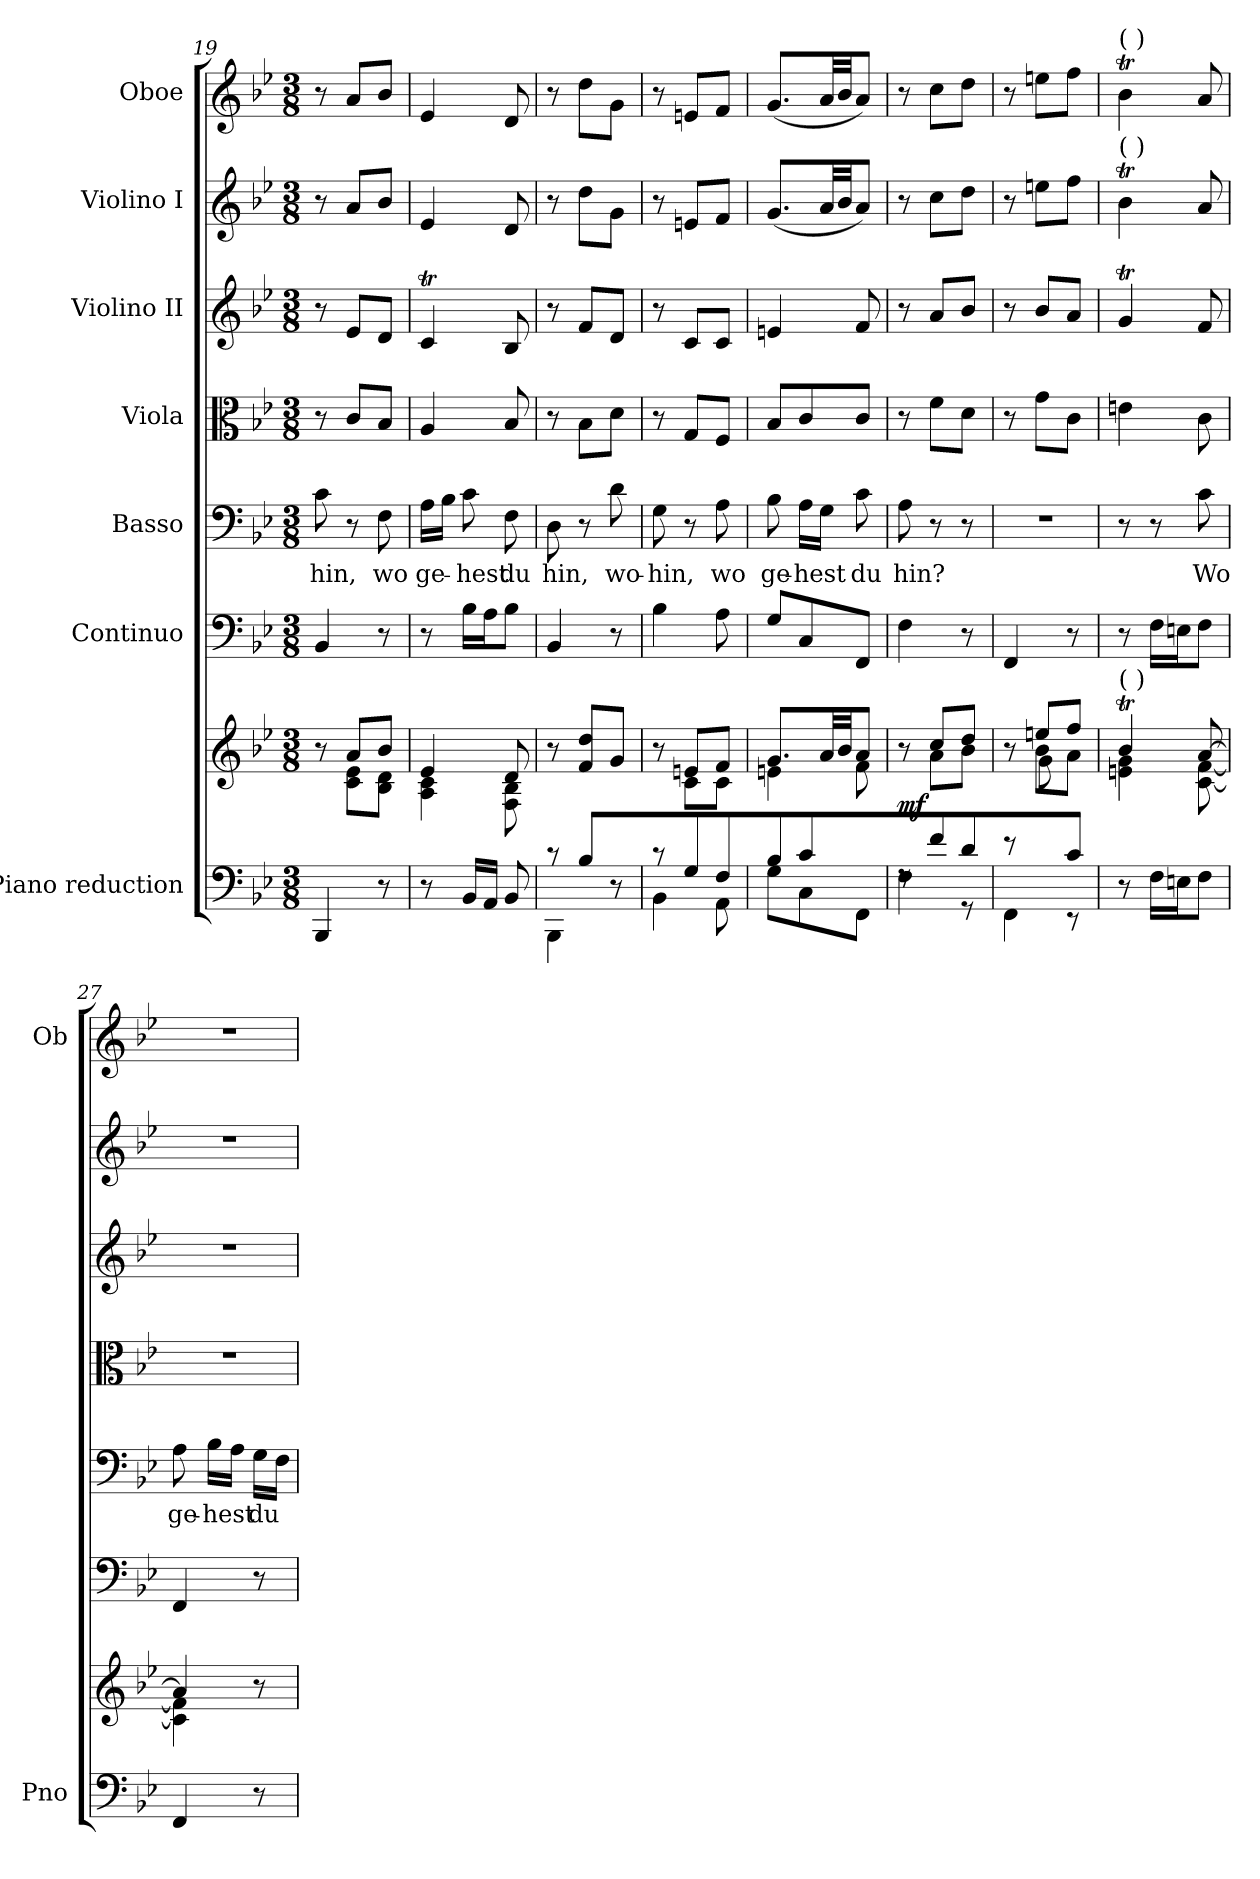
**kern	**kern	**dynam	**kern	**kern	**text	**kern	**kern	**kern	**kern
*part7	*part7	*part7	*part6	*part5	*part5	*part4	*part3	*part2	*part1
*staff8	*staff7	*staff7/8	*staff6	*staff5	*staff5	*staff4	*staff3	*staff2	*staff1
*I"Piano reduction	*	*	*I"Continuo	*I"Basso	*	*I"Viola	*I"Violino II	*I"Violino I	*I"Oboe
*I'Pno	*	*	*	*	*	*	*	*	*I'Ob
*clefF4	*clefG2	*	*clefF4	*clefF4	*	*clefC3	*clefG2	*clefG2	*clefG2
*k[b-e-]	*k[b-e-]	*	*k[b-e-]	*k[b-e-]	*	*k[b-e-]	*k[b-e-]	*k[b-e-]	*k[b-e-]
*M3/8	*M3/8	*	*M3/8	*M3/8	*	*M3/8	*M3/8	*M3/8	*M3/8
=19	=19	=19	=19	=19	=19	=19	=19	=19	=19
*	*^	*	*	*	*	*	*	*	*
!	!	!	!	!	!	!LO:LY:b	!	!	!	!
4BBB-/	8r	8ryy	.	4BB-/	8c\	-hin,	8r	8r	8r	8r
.	8a/L	8c\ 8e-\L	.	.	8r	.	8c/L	8e-/L	8a/L	8a/L
!	!	!	!	!	!	!LO:LY:b	!	!	!	!
8r	8b-/J	8B-\ 8d\J	.	8r	8F\	wo	8B-/J	8d/J	8b-/J	8b-/J
=20	=20	=20	=20	=20	=20	=20	=20	=20	=20	=20
!	!	!	!	!	!	!LO:LY:b	!	!	!	!
8r	4e-/	4A\ 4c\	.	8r	16A\LL	ge-	4A/	4cT/	4e-/	4e-/
.	.	.	.	.	16B-\JJ	.	.	.	.	.
!	!	!	!	!	!	!LO:LY:b	!	!	!	!
16BB-/LL	.	.	.	16B-\LL	8c\	-hest	.	.	.	.
16AA/JJ	.	.	.	16A\J	.	.	.	.	.	.
!	!	!	!	!	!	!LO:LY:b	!	!	!	!
8BB-/	8d/	8F\ 8B-\	.	8B-\J	8F\	du	8B-/	8B-/	8d/	8d/
=21	=21	=21	=21	=21	=21	=21	=21	=21	=21	=21
*^	*	*	*	*	*	*	*	*	*	*
!	!	!	!	!	!	!	!LO:LY:b	!	!	!	!
8r	4BBB-\	8r	4ryy	.	4BB-/	8D\	hin,	8r	8r	8r	8r
8B-/L	.	8f/ 8dd/L	.	.	.	8r	.	8B-\L	8f/L	8dd\L	8dd\L
!	!	!	!	!	!	!	!LO:LY:b	!	!	!	!
8ryy	8r	8g/J	8d\J	.	8r	8d\	wo-	8d\J	8d/J	8g\J	8g\J
=22	=22	=22	=22	=22	=22	=22	=22	=22	=22	=22	=22
!	!	!	!	!	!	!	!LO:LY:b	!	!	!	!
8r	4BB-\	8r	8ryy	.	4B-\	8G\	-hin,	8r	8r	8r	8r
8G/L	.	8en/L	8c\L	.	.	8r	.	8G/L	8c/L	8en/L	8en/L
!	!	!	!	!	!	!	!LO:LY:b	!	!	!	!
8F/J	8AA\	8f/J	8c\J	.	8A\	8A\	wo	8F/J	8c/J	8f/J	8f/J
=23	=23	=23	=23	=23	=23	=23	=23	=23	=23	=23	=23
!	!	!	!	!	!	!	!LO:LY:b	!	!	!	!
8B-/	8G\L	8.g/L	4en\	.	8G/L	8B-\	ge-	8B-/L	4en/	(<8.g/L	(<8.g/L
!	!	!	!	!	!	!	!LO:LY:b	!	!	!	!
4c/	8C\	.	.	.	8C/	16A\LL	-hest	8c/	.	.	.
.	.	32a/LL	.	.	.	16G\JJ	.	.	.	32a/LL	32a/LL
.	.	32b-/JJ	.	.	.	.	.	.	.	32b-/JJ	32b-/JJ
!	!	!	!	!	!	!	!LO:LY:b	!	!	!	!
.	8FF\J	8a/J	8f\	.	8FF/J	8c\	du	8c/J	8f/	8a/J)	8a/J)
=24	=24	=24	=24	=24	=24	=24	=24	=24	=24	=24	=24
!	!	!	!	!LO:DY:b	!	!	!LO:LY:b	!	!	!	!
8rF	4F\	8r	8ryy	mf	4F\	8A\	hin?	8r	8r	8r	8r
8f/L	.	8cc/L	8a\L	.	.	8r	.	8f\L	8a/L	8cc\L	8cc\L
8d/J	8r	8dd/J	8b-\J	.	8r	8r	.	8d\J	8b-/J	8dd\J	8dd\J
=25	=25	=25	=25	=25	=25	=25	=25	=25	=25	=25	=25
*	*	*	*^	*	*	*	*	*	*	*	*
8r	4FF\	8r	8ryy	8ryy	.	4FF/	4.r	.	8r	8r	8r	8r
8ryy	.	8een/L	8b-\L	8g\L	.	.	.	.	8g\L	8b-/L	8een\L	8een\L
8c/J	8r	8ff/J	8a\J	8ryy	.	8r	.	.	8c\J	8a/J	8ff\J	8ff\J
!!LO:PB:g=z
=26	=26	=26	=26	=26	=26	=26	=26	=26	=26	=26	=26	=26
!	!	!	!	!	!	!	!	!	!	!	!	!LO:TX:a:t=(    )
!	!	!	!	!	!	!	!	!	!	!	!LO:TX:a:t=(    )	!
!	!	!LO:TX:a:t=(    )	!	!	!	!	!	!	!	!	!	!
*v	*v	*	*	*	*	*	*	*	*	*	*	*
*	*	*v	*v	*	*	*	*	*	*	*	*
8r	4b-T/	4en\ 4g\	.	8r	8r	.	4en\	4gT/	4b-T\	4b-T\
16F\LL	.	.	.	16F\LL	8r	.	.	.	.	.
16En\J	.	.	.	16En\J	.	.	.	.	.	.
!	!	!	!	!	!	!LO:LY:b	!	!	!	!
8F\J	[8a/	[8c\ [8f\	.	8F\J	8c\	Wo	8c\	8f/	8a/	8a/
=27	=27	=27	=27	=27	=27	=27	=27	=27	=27	=27
!	!	!	!	!	!	!LO:LY:b	!	!	!	!
4FF/	4a/]	4c\] 4f\]	.	4FF/	8A\	ge-	4.r	4.r	4.r	4.r
!	!	!	!	!	!	!LO:LY:b	!	!	!	!
.	.	.	.	.	16B-\LL	-hest	.	.	.	.
.	.	.	.	.	16A\JJ	.	.	.	.	.
!	!	!	!	!	!	!LO:LY:b	!	!	!	!
8r	8r	8ryy	.	8r	16G\LL	du	.	.	.	.
.	.	.	.	.	16F\JJ	.	.	.	.	.
*	*v	*v	*	*	*	*	*	*	*	*
=	=	=	=	=	=	=	=	=	=
*-	*-	*-	*-	*-	*-	*-	*-	*-	*-
